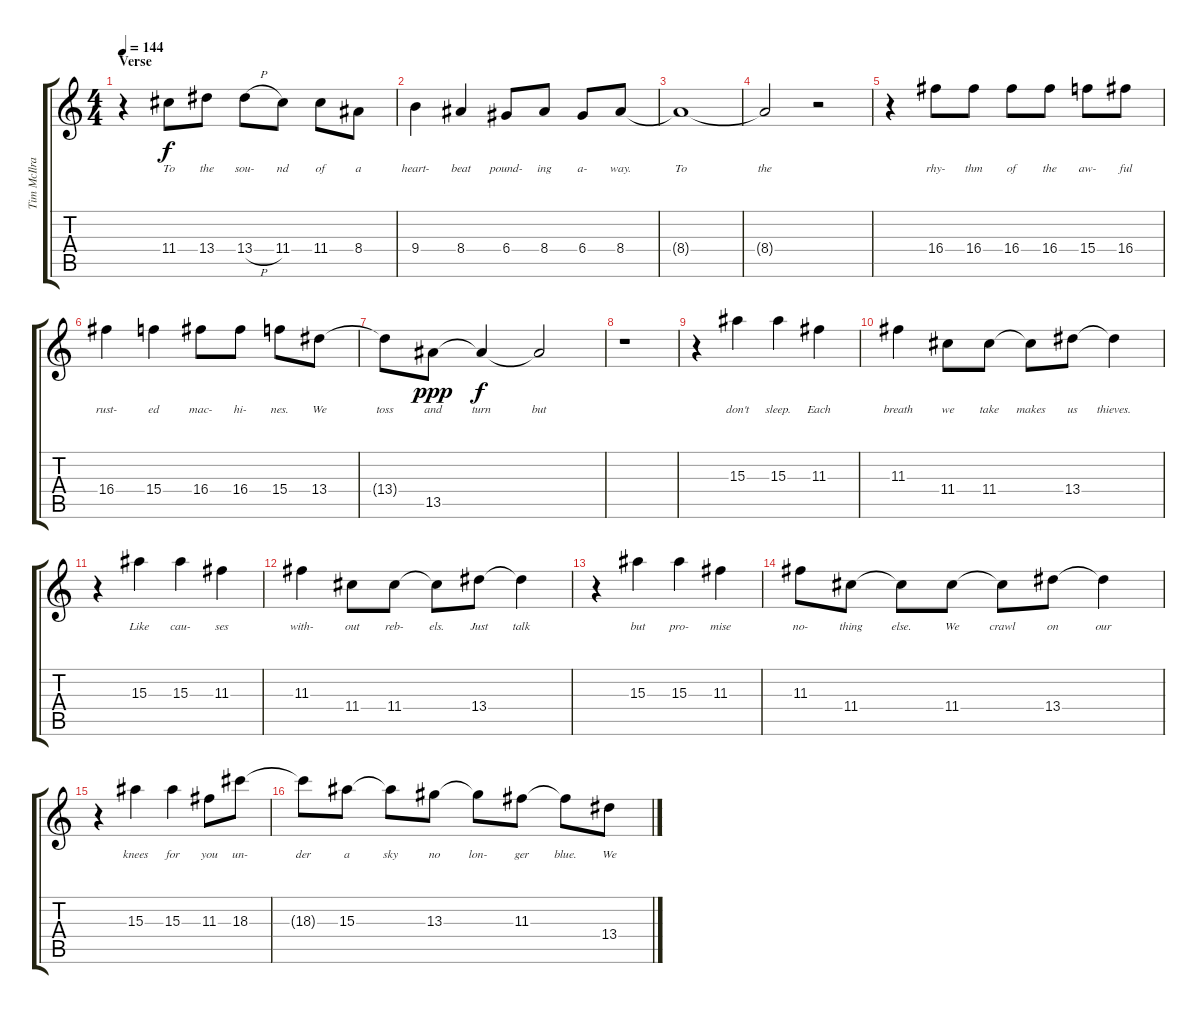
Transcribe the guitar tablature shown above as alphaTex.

\track ("Tim McIlrath - Vocals" "Tim McIlra") {instrument distortionguitar}
\staff {score tabs}
\tuning (E4 B3 G3 D3 A2 E2) {hide}
\ts (4 4)
\section ("" "Verse")
\tempo 144
\clef g2
\ks c
r.4{dy f} 11.4.8{lyrics (0 "To") lyrics (1 "") lyrics (2 "") lyrics (3 "") lyrics (4 "")} 13.4.8{lyrics (0 "the") lyrics (1 "") lyrics (2 "") lyrics (3 "") lyrics (4 "")} 13.4{h}.8{lyrics (0 "sou-") lyrics (1 "") lyrics (2 "") lyrics (3 "") lyrics (4 "")} 11.4.8{lyrics (0 "nd") lyrics (1 "") lyrics (2 "") lyrics (3 "") lyrics (4 "")} 11.4.8{lyrics (0 "of") lyrics (1 "") lyrics (2 "") lyrics (3 "") lyrics (4 "")} 8.4.8{lyrics (0 "a") lyrics (1 "") lyrics (2 "") lyrics (3 "") lyrics (4 "")} |
9.4.4{lyrics (0 "heart-") lyrics (1 "") lyrics (2 "") lyrics (3 "") lyrics (4 "")} 8.4.4{lyrics (0 "beat") lyrics (1 "") lyrics (2 "") lyrics (3 "") lyrics (4 "")} 6.4.8{lyrics (0 "pound-") lyrics (1 "") lyrics (2 "") lyrics (3 "") lyrics (4 "")} 8.4.8{lyrics (0 "ing") lyrics (1 "") lyrics (2 "") lyrics (3 "") lyrics (4 "")} 6.4.8{lyrics (0 "a-") lyrics (1 "") lyrics (2 "") lyrics (3 "") lyrics (4 "")} 8.4.8{lyrics (0 "way.") lyrics (1 "") lyrics (2 "") lyrics (3 "") lyrics (4 "")} |
8.4{t}.1{lyrics (0 "To") lyrics (1 "") lyrics (2 "") lyrics (3 "") lyrics (4 "")} |
8.4{t}.2{lyrics (0 "the") lyrics (1 "") lyrics (2 "") lyrics (3 "") lyrics (4 "")} r.2 |
r.4 16.4.8{lyrics (0 "rhy-") lyrics (1 "") lyrics (2 "") lyrics (3 "") lyrics (4 "")} 16.4.8{lyrics (0 "thm") lyrics (1 "") lyrics (2 "") lyrics (3 "") lyrics (4 "")} 16.4.8{lyrics (0 "of") lyrics (1 "") lyrics (2 "") lyrics (3 "") lyrics (4 "")} 16.4.8{lyrics (0 "the") lyrics (1 "") lyrics (2 "") lyrics (3 "") lyrics (4 "")} 15.4.8{lyrics (0 "aw-") lyrics (1 "") lyrics (2 "") lyrics (3 "") lyrics (4 "")} 16.4.8{lyrics (0 "ful") lyrics (1 "") lyrics (2 "") lyrics (3 "") lyrics (4 "")} |
16.4.4{lyrics (0 "rust-") lyrics (1 "") lyrics (2 "") lyrics (3 "") lyrics (4 "")} 15.4.4{lyrics (0 "ed") lyrics (1 "") lyrics (2 "") lyrics (3 "") lyrics (4 "")} 16.4.8{lyrics (0 "mac-") lyrics (1 "") lyrics (2 "") lyrics (3 "") lyrics (4 "")} 16.4.8{lyrics (0 "hi-") lyrics (1 "") lyrics (2 "") lyrics (3 "") lyrics (4 "")} 15.4.8{lyrics (0 "nes.") lyrics (1 "") lyrics (2 "") lyrics (3 "") lyrics (4 "")} 13.4.8{lyrics (0 "We") lyrics (1 "") lyrics (2 "") lyrics (3 "") lyrics (4 "")} |
13.4{t}.8{lyrics (0 "toss") lyrics (1 "") lyrics (2 "") lyrics (3 "") lyrics (4 "")} 13.5.8{lyrics (0 "and") lyrics (1 "") lyrics (2 "") lyrics (3 "") lyrics (4 "") dy ppp} 13.5{t}.4{lyrics (0 "turn") lyrics (1 "") lyrics (2 "") lyrics (3 "") lyrics (4 "") dy f} 13.5{t}.2{lyrics (0 "but") lyrics (1 "") lyrics (2 "") lyrics (3 "") lyrics (4 "")} |
r.1 |
r.4 15.3.4{lyrics (0 "don't") lyrics (1 "") lyrics (2 "") lyrics (3 "") lyrics (4 "")} 15.3.4{lyrics (0 "sleep.") lyrics (1 "") lyrics (2 "") lyrics (3 "") lyrics (4 "")} 11.3.4{lyrics (0 "Each") lyrics (1 "") lyrics (2 "") lyrics (3 "") lyrics (4 "")} |
11.3.4{lyrics (0 "breath") lyrics (1 "") lyrics (2 "") lyrics (3 "") lyrics (4 "")} 11.4.8{lyrics (0 "we") lyrics (1 "") lyrics (2 "") lyrics (3 "") lyrics (4 "")} 11.4.8{lyrics (0 "take") lyrics (1 "") lyrics (2 "") lyrics (3 "") lyrics (4 "")} 11.4{t}.8{lyrics (0 "makes") lyrics (1 "") lyrics (2 "") lyrics (3 "") lyrics (4 "")} 13.4.8{lyrics (0 "us") lyrics (1 "") lyrics (2 "") lyrics (3 "") lyrics (4 "")} 13.4{t}.4{lyrics (0 "thieves.") lyrics (1 "") lyrics (2 "") lyrics (3 "") lyrics (4 "")} |
r.4 15.3.4{lyrics (0 "Like") lyrics (1 "") lyrics (2 "") lyrics (3 "") lyrics (4 "")} 15.3.4{lyrics (0 "cau-") lyrics (1 "") lyrics (2 "") lyrics (3 "") lyrics (4 "")} 11.3.4{lyrics (0 "ses") lyrics (1 "") lyrics (2 "") lyrics (3 "") lyrics (4 "")} |
11.3.4{lyrics (0 "with-") lyrics (1 "") lyrics (2 "") lyrics (3 "") lyrics (4 "")} 11.4.8{lyrics (0 "out") lyrics (1 "") lyrics (2 "") lyrics (3 "") lyrics (4 "")} 11.4.8{lyrics (0 "reb-") lyrics (1 "") lyrics (2 "") lyrics (3 "") lyrics (4 "")} 11.4{t}.8{lyrics (0 "els.") lyrics (1 "") lyrics (2 "") lyrics (3 "") lyrics (4 "")} 13.4.8{lyrics (0 "Just") lyrics (1 "") lyrics (2 "") lyrics (3 "") lyrics (4 "")} 13.4{t}.4{lyrics (0 "talk") lyrics (1 "") lyrics (2 "") lyrics (3 "") lyrics (4 "")} |
r.4 15.3.4{lyrics (0 "but") lyrics (1 "") lyrics (2 "") lyrics (3 "") lyrics (4 "")} 15.3.4{lyrics (0 "pro-") lyrics (1 "") lyrics (2 "") lyrics (3 "") lyrics (4 "")} 11.3.4{lyrics (0 "mise") lyrics (1 "") lyrics (2 "") lyrics (3 "") lyrics (4 "")} |
11.3.8{lyrics (0 "no-") lyrics (1 "") lyrics (2 "") lyrics (3 "") lyrics (4 "")} 11.4.8{lyrics (0 "thing") lyrics (1 "") lyrics (2 "") lyrics (3 "") lyrics (4 "")} 11.4{t}.8{lyrics (0 "else.") lyrics (1 "") lyrics (2 "") lyrics (3 "") lyrics (4 "")} 11.4.8{lyrics (0 "We") lyrics (1 "") lyrics (2 "") lyrics (3 "") lyrics (4 "")} 11.4{t}.8{lyrics (0 "crawl") lyrics (1 "") lyrics (2 "") lyrics (3 "") lyrics (4 "")} 13.4.8{lyrics (0 "on") lyrics (1 "") lyrics (2 "") lyrics (3 "") lyrics (4 "")} 13.4{t}.4{lyrics (0 "our") lyrics (1 "") lyrics (2 "") lyrics (3 "") lyrics (4 "")} |
r.4 15.3.4{lyrics (0 "knees") lyrics (1 "") lyrics (2 "") lyrics (3 "") lyrics (4 "")} 15.3.4{lyrics (0 "for") lyrics (1 "") lyrics (2 "") lyrics (3 "") lyrics (4 "")} 11.3.8{lyrics (0 "you") lyrics (1 "") lyrics (2 "") lyrics (3 "") lyrics (4 "")} 18.3.8{lyrics (0 "un-") lyrics (1 "") lyrics (2 "") lyrics (3 "") lyrics (4 "")} |
18.3{t}.8{lyrics (0 "der") lyrics (1 "") lyrics (2 "") lyrics (3 "") lyrics (4 "")} 15.3.8{lyrics (0 "a") lyrics (1 "") lyrics (2 "") lyrics (3 "") lyrics (4 "")} 15.3{t}.8{lyrics (0 "sky") lyrics (1 "") lyrics (2 "") lyrics (3 "") lyrics (4 "")} 13.3.8{lyrics (0 "no") lyrics (1 "") lyrics (2 "") lyrics (3 "") lyrics (4 "")} 13.3{t}.8{lyrics (0 "lon-") lyrics (1 "") lyrics (2 "") lyrics (3 "") lyrics (4 "")} 11.3.8{lyrics (0 "ger") lyrics (1 "") lyrics (2 "") lyrics (3 "") lyrics (4 "")} 11.3{t}.8{lyrics (0 "blue.") lyrics (1 "") lyrics (2 "") lyrics (3 "") lyrics (4 "")} 13.4.8{lyrics (0 "We") lyrics (1 "") lyrics (2 "") lyrics (3 "") lyrics (4 "")}
